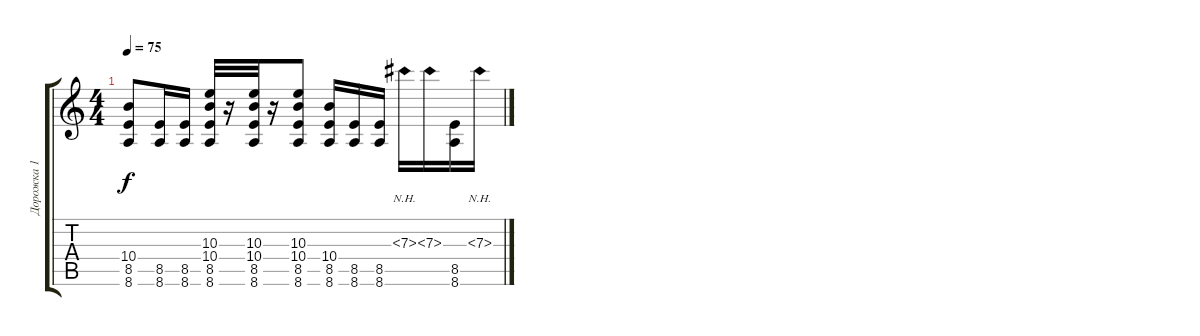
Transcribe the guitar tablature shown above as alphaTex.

\track ("Дорожка 1" "Дорожка 1") {instrument distortionguitar}
\staff {score tabs}
\tuning (Eb4 Bb3 Gb3 Db3 Ab2 Db2) {hide}
\ts (4 4)
\tempo 75
\clef g2
\ks c
(10.4 8.5 8.6).8{dy f} (8.5 8.6).16 (8.5 8.6).16 (10.3 10.4 8.5 8.6).32 r.16 (10.3 10.4 8.5 8.6).32 r.16 (10.3 10.4 8.5 8.6).8 (10.4 8.5 8.6).16 (8.5 8.6).16 (8.5 8.6).16 7.3{nh}.16 7.3{nh}.16 (8.5 8.6).16 7.3{nh}.16
